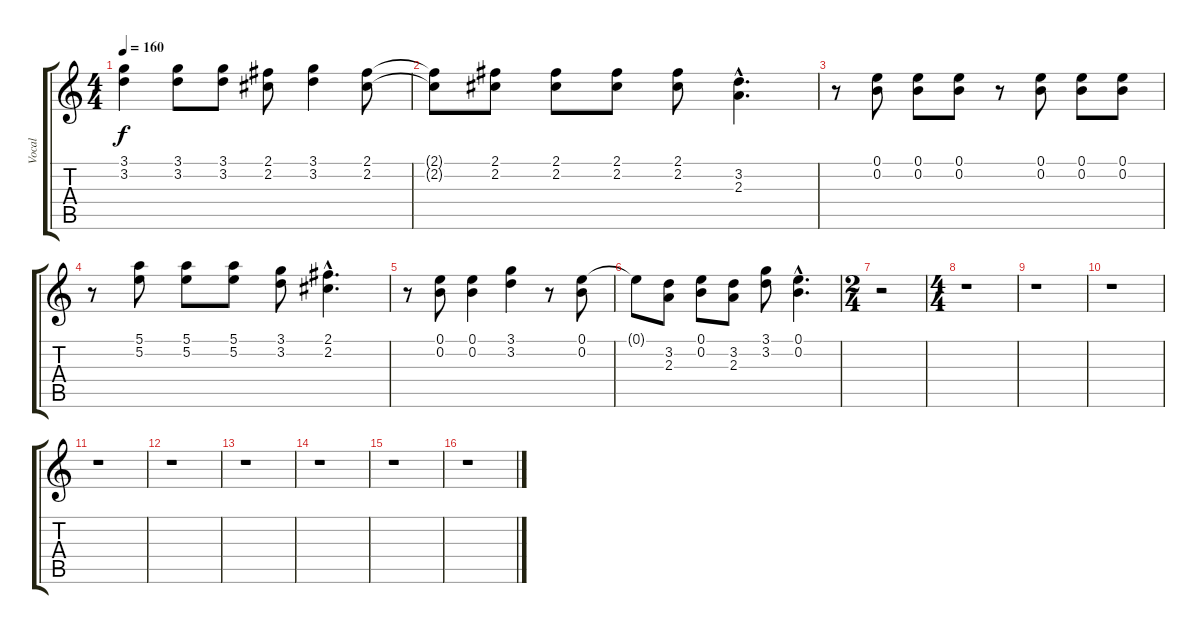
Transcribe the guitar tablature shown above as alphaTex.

\track ("Vocal" "Vocal") {instrument electricguitarclean}
\staff {score tabs}
\tuning (E4 B3 G3 D3 A2 E2) {hide}
\ts (4 4)
\tempo 160
\clef g2
\ks c
(3.1 3.2).4{dy f} (3.1 3.2).8 (3.1 3.2).8 (2.1 2.2).8 (3.1 3.2).4 (2.1 2.2).8 |
(2.1{t} 2.2{t}).8 (2.1 2.2).8 (2.1 2.2).8 (2.1 2.2).8 (2.1 2.2).8 (3.2{hac} 2.3{hac}).4{d} |
r.8 (0.1 0.2).8 (0.1 0.2).8 (0.1 0.2).8 r.8 (0.1 0.2).8 (0.1 0.2).8 (0.1 0.2).8 |
r.8 (5.1 5.2).8 (5.1 5.2).8 (5.1 5.2).8 (3.1 3.2).8 (2.1{hac} 2.2{hac}).4{d} |
r.8 (0.1 0.2).8 (0.1 0.2).4 (3.1 3.2).4 r.8 (0.1 0.2).8 |
0.1{t}.8 (3.2 2.3).8 (0.1 0.2).8 (3.2 2.3).8 (3.1 3.2).8 (0.1{hac} 0.2{hac}).4{d} |
\ts (2 4)
r.2 |
\ts (4 4)
r.1 |
r.1 |
r.1 |
r.1 |
r.1 |
r.1 |
r.1 |
r.1 |
r.1
